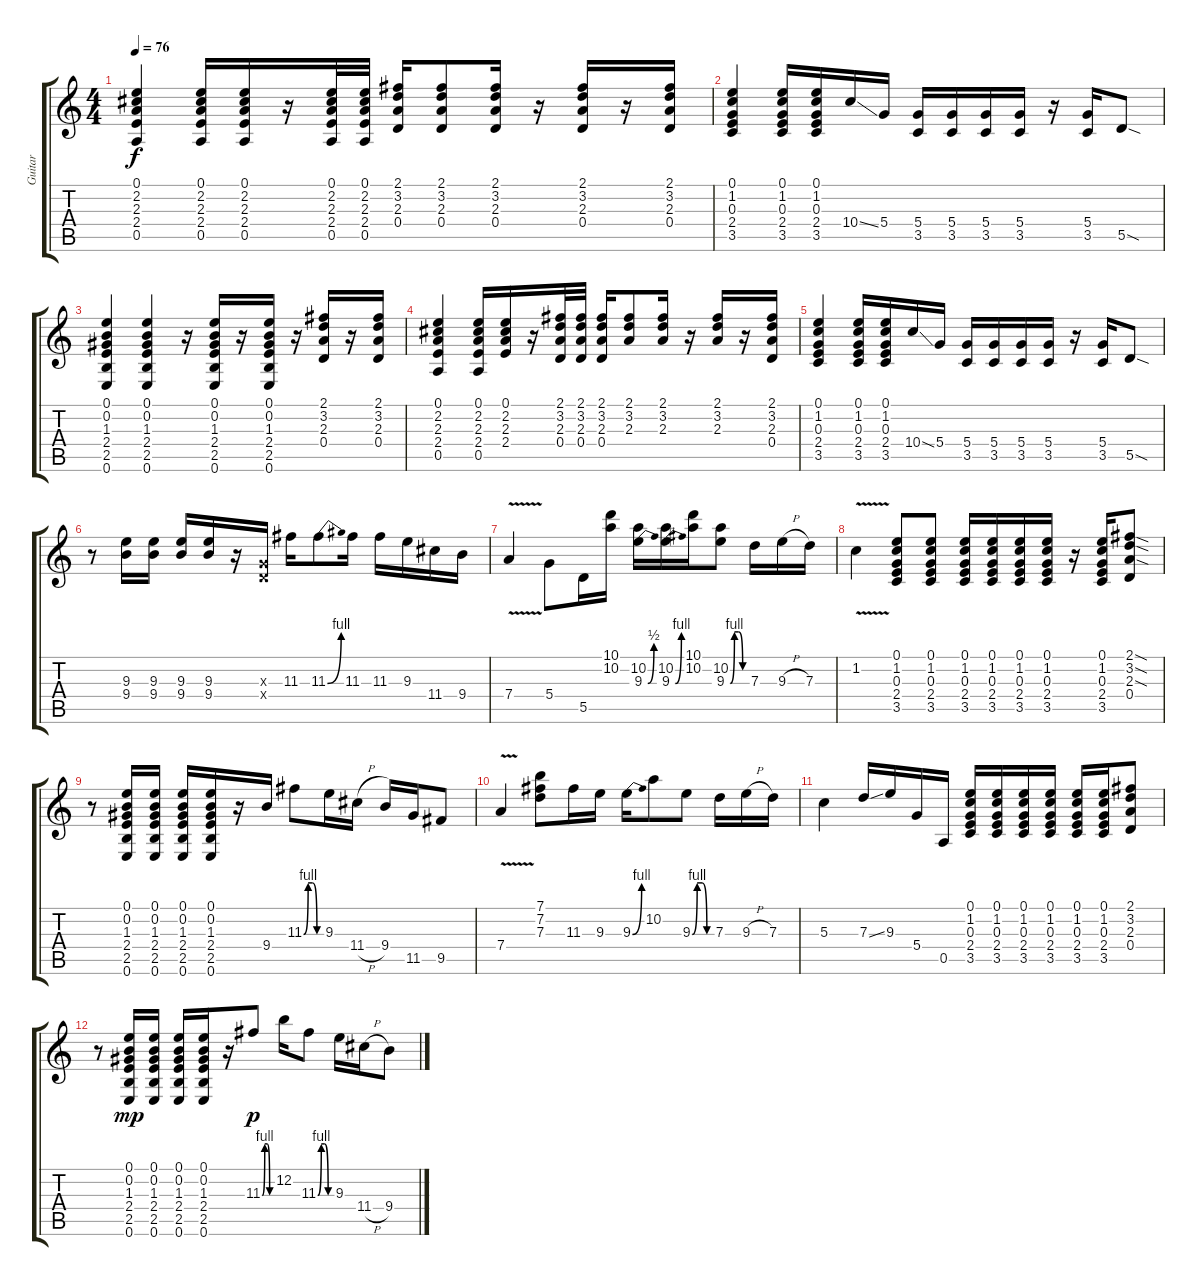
\track ("Guitar" "Guitar") {instrument electricguitarclean}
\staff {score tabs}
\tuning (E4 B3 G3 D3 A2 E2) {hide}
\ts (4 4)
\tempo 76
\clef g2
\ks c
(0.1 2.2 2.3 2.4 0.5).4{dy f} (0.1 2.2 2.3 2.4 0.5).16 (0.1 2.2 2.3 2.4 0.5).16 r.16 (0.1 2.2 2.3 2.4 0.5).32 (0.1 2.2 2.3 2.4 0.5).32 (2.1 3.2 2.3 0.4).16 (2.1 3.2 2.3 0.4).8 (2.1 3.2 2.3 0.4).16 r.16 (2.1 3.2 2.3 0.4).16 r.16 (2.1 3.2 2.3 0.4).16 |
(0.1 1.2 0.3 2.4 3.5).4 (0.1 1.2 0.3 2.4 3.5).16 (0.1 1.2 0.3 2.4 3.5).16 10.4{ss}.16 5.4.16 (5.4 3.5).16 (5.4 3.5).16 (5.4 3.5).16 (5.4 3.5).16 r.16 (5.4 3.5).16 5.5{sod}.8 |
(0.1 0.2 1.3 2.4 2.5 0.6).4 (0.1 0.2 1.3 2.4 2.5 0.6).4 r.16 (0.1 0.2 1.3 2.4 2.5 0.6).16 r.16 (0.1 0.2 1.3 2.4 2.5 0.6).16 r.16 (2.1 3.2 2.3 0.4).16 r.16 (2.1 3.2 2.3 0.4).16 |
(0.1 2.2 2.3 2.4 0.5).4 (0.1 2.2 2.3 2.4 0.5).16 (0.1 2.2 2.3 2.4).16 r.16 (2.1 3.2 2.3 0.4).32 (2.1 3.2 2.3 0.4).32 (2.1 3.2 2.3 0.4).16 (2.1 3.2 2.3).8 (2.1 3.2 2.3).16 r.16 (2.1 3.2 2.3).16 r.16 (2.1 3.2 2.3 0.4).16 |
(0.1 1.2 0.3 2.4 3.5).4 (0.1 1.2 0.3 2.4 3.5).16 (0.1 1.2 0.3 2.4 3.5).16 10.4{ss}.16 5.4.16 (5.4 3.5).16 (5.4 3.5).16 (5.4 3.5).16 (5.4 3.5).16 r.16 (5.4 3.5).16 5.5{sod}.8 |
r.8 (9.3 9.4).16 (9.3 9.4).16 (9.3 9.4).16 (9.3 9.4).16 r.16 (0.3{x} 0.4{x}).16 11.3.16 11.3{be (bend 0 0 60 4)}.8 11.3.16 11.3.16 9.3.16 11.4.16 9.4.16 |
7.4{v}.4 5.4.8 5.5.16 (10.1 10.2).16 (10.2 9.3{be (bend 0 0 60 2)}).16 (10.2 9.3{be (bend 0 0 60 4)}).16 (10.1 10.2).16 (10.2 9.3{be (custom 0 0 15 4 30 4 45 0 60 0)}).8 7.3.16 9.3{h}.16 7.3.16 |
1.2{v}.4 (0.1 1.2 0.3 2.4 3.5).8 (0.1 1.2 0.3 2.4 3.5).8 (0.1 1.2 0.3 2.4 3.5).16 (0.1 1.2 0.3 2.4 3.5).16 (0.1 1.2 0.3 2.4 3.5).16 (0.1 1.2 0.3 2.4 3.5).16 r.16 (0.1 1.2 0.3 2.4 3.5).16 (2.1{sod} 3.2{sod} 2.3{sod} 0.4).8 |
r.8 (0.1 0.2 1.3 2.4 2.5 0.6).16 (0.1 0.2 1.3 2.4 2.5 0.6).16 (0.1 0.2 1.3 2.4 2.5 0.6).16 (0.1 0.2 1.3 2.4 2.5 0.6).16 r.16 9.4.16 11.3{be (custom 0 0 15 4 30 4 45 0 60 0)}.8 9.3.16 11.4{h}.16 9.4.16 11.5.16 9.5.8 |
7.4{v}.4 (7.1 7.2 7.3).8 11.3.16 9.3.16 9.3{be (bend 0 0 60 4)}.16 10.2.8 9.3{be (custom 0 0 15 4 30 4 45 0 60 0)}.8 7.3.16 9.3{h}.16 7.3.16 |
5.3.4 7.3{ss}.16 9.3.16 5.4.16 0.5.16 (0.1 1.2 0.3 2.4 3.5).16 (0.1 1.2 0.3 2.4 3.5).16 (0.1 1.2 0.3 2.4 3.5).16 (0.1 1.2 0.3 2.4 3.5).16 (0.1 1.2 0.3 2.4 3.5).16 (0.1 1.2 0.3 2.4 3.5).16 (2.1 3.2 2.3 0.4).8 |
r.8 (0.1 0.2 1.3 2.4 2.5 0.6).16{dy mp} (0.1 0.2 1.3 2.4 2.5 0.6).16 (0.1 0.2 1.3 2.4 2.5 0.6).16 (0.1 0.2 1.3 2.4 2.5 0.6).16 r.16 11.3{be (custom 0 0 15 4 30 4 45 0 60 0)}.8{dy p} 12.2.16 11.3{be (custom 0 0 15 4 30 4 45 0 60 0)}.8 9.3.16 11.4{h}.16 9.4.8
